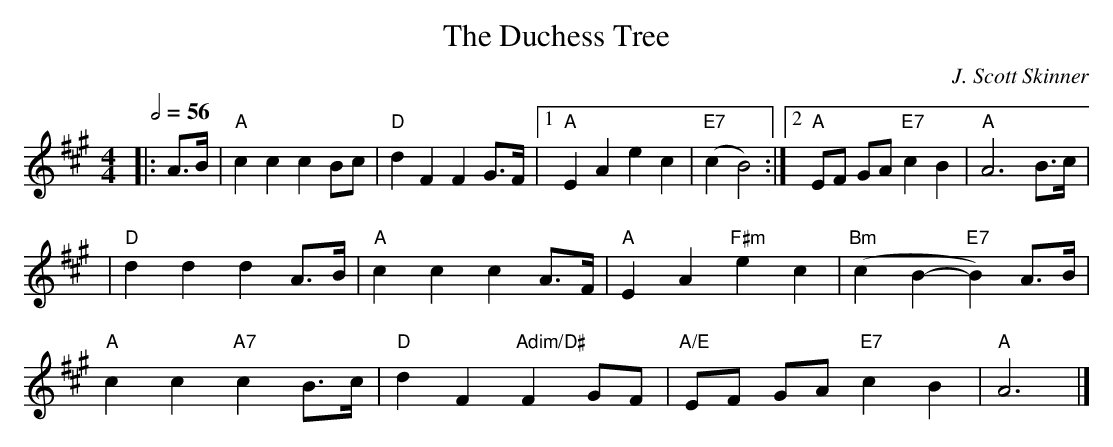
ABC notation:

X:1
T:The Duchess Tree
C:J. Scott Skinner
Q:1/2=56
M:4/4
L:1/8
K:A
|: A>B | "A"c2 c2 c2 Bc | "D"d2 F2 F2 G>F |1 "A"E2 A2 e2 c2 | "E7"(c2B4) :|2 "A"EF GA "E7"c2 B2 | "A"A6 B>c |
| "D"d2 d2 d2 A>B | "A"c2 c2 c2 A>F | "A"E2 A2 "F#m"e2 c2 | "Bm"(c2B2- "E7"B2) A>B |
"A"c2 c2 "A7"c2 B>c | "D"d2 F2 "Adim/D#"F2 GF | "A/E"EF GA "E7"c2 B2 | "A"A6 |]
